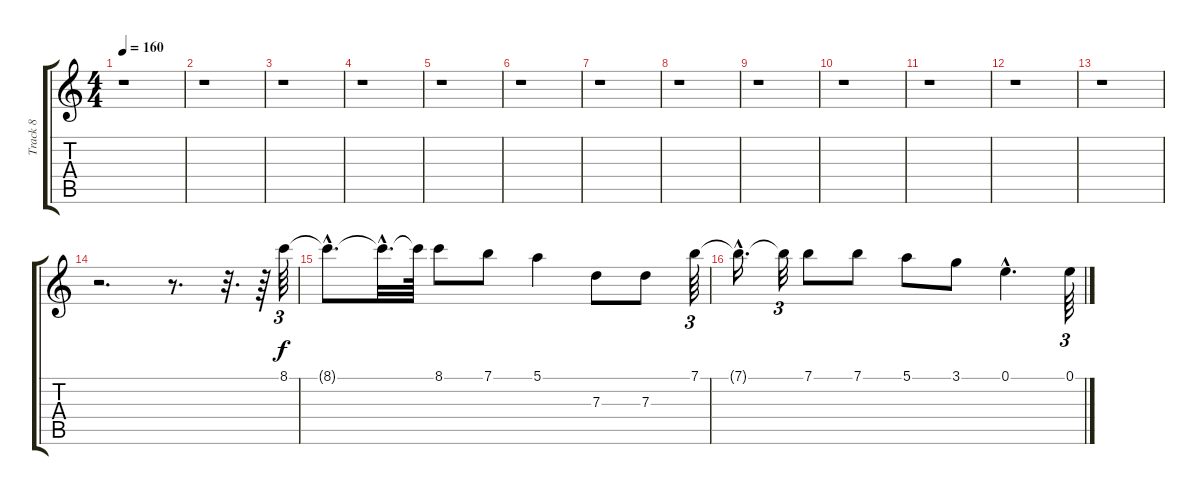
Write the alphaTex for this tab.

\track ("Track 8" "Track 8") {instrument overdrivenguitar}
\staff {score tabs}
\tuning (E4 B3 G3 D3 A2 E2) {hide}
\ts (4 4)
\tempo 160
\clef g2
\ks c
r.1{dy f} |
r.1 |
r.1 |
r.1 |
r.1 |
r.1 |
r.1 |
r.1 |
r.1 |
r.1 |
r.1 |
r.1 |
r.1 |
r.2{d} r.8{d} r.32{d} r.64 8.1.64{tu (3 2)} |
8.1{hac t}.8{d} 8.1{hac t}.32{d} 8.1{t}.64 8.1.8 7.1.8 5.1.4 7.3.8 7.3.8 7.1.64{tu (3 2)} |
7.1{hac t}.16{d} 7.1{t}.32{tu (3 2)} 7.1.8 7.1.8 5.1.8 3.1.8 0.1{hac}.4{d} 0.1.64{tu (3 2)}
